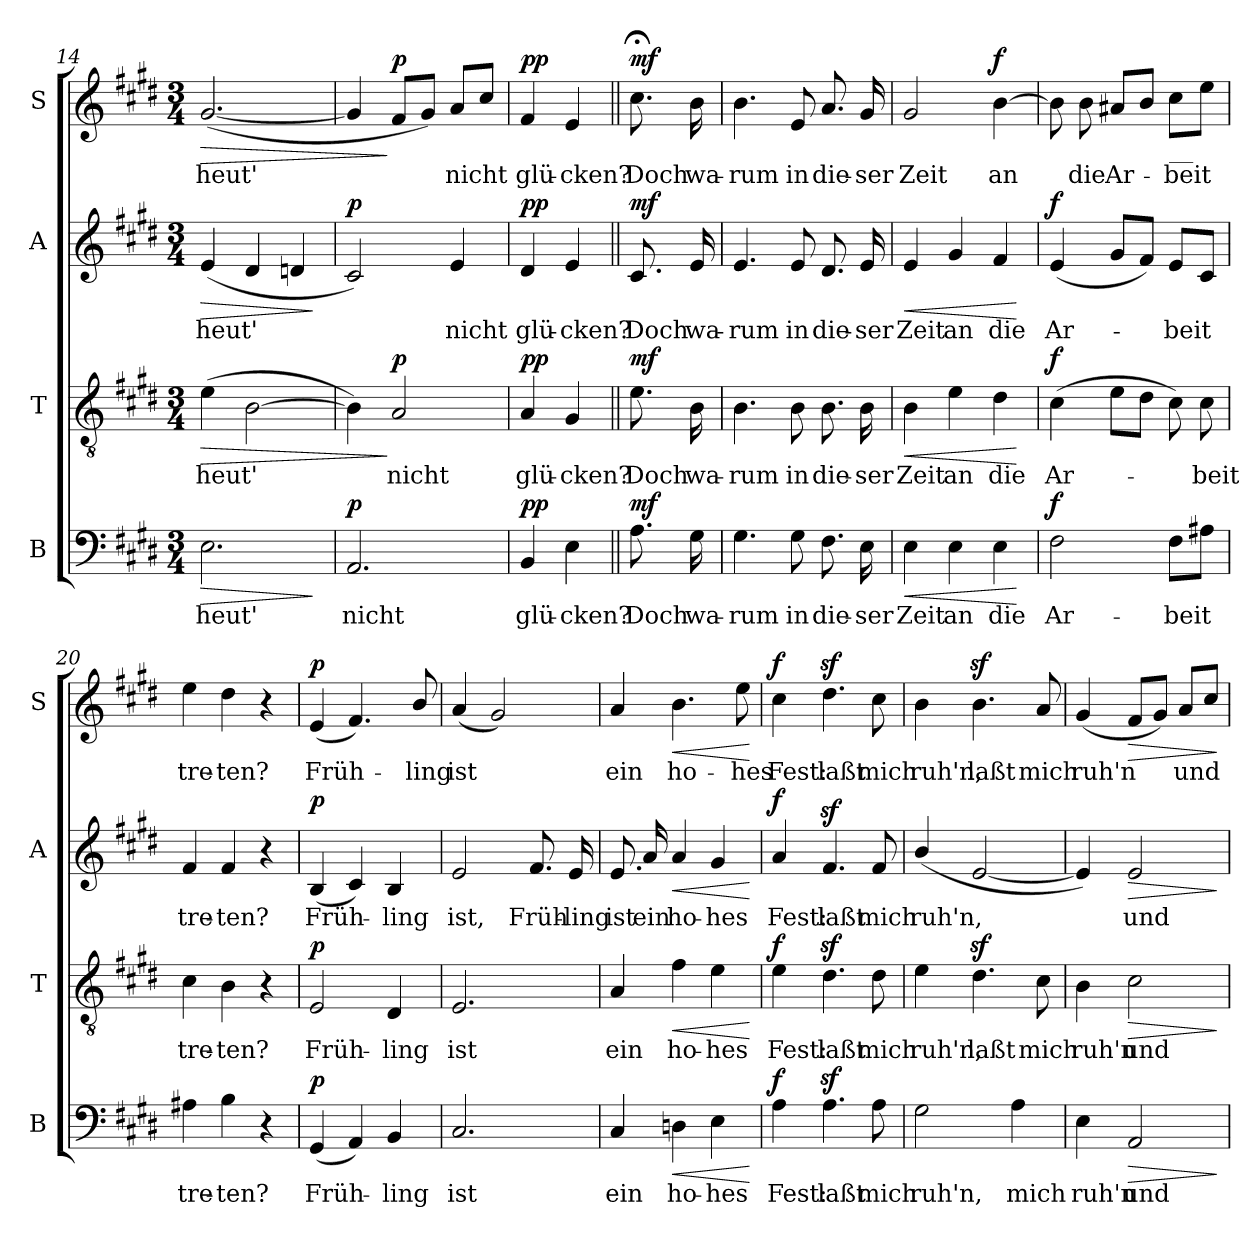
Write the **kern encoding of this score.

**kern	**text	**dynam	**kern	**text	**dynam	**kern	**text	**dynam	**kern	**text	**dynam
*part4	*part4	*part4	*part3	*part3	*part3	*part2	*part2	*part2	*part1	*part1	*part1
*staff4	*staff4	*staff4	*staff3	*staff3	*staff3	*staff2	*staff2	*staff2	*staff1	*staff1	*staff1
*I"B	*	*	*I"T	*	*	*I"A	*	*	*I"S	*	*
*I'B	*	*	*I'T	*	*	*I'A	*	*	*I'S	*	*
*clefF4	*	*	*clefGv2	*	*	*clefG2	*	*	*clefG2	*	*
*k[f#c#g#d#]	*	*	*k[f#c#g#d#]	*	*	*k[f#c#g#d#]	*	*	*k[f#c#g#d#]	*	*
*E:	*	*	*E:	*	*	*E:	*	*	*E:	*	*
*M3/4	*	*	*M3/4	*	*	*M3/4	*	*	*M3/4	*	*
=14	=14	=14	=14	=14	=14	=14	=14	=14	=14	=14	=14
!	!	!LO:HP:b	!	!	!LO:HP:b	!	!	!LO:HP:b	!	!	!LO:HP:b
2.E\	heut'	>	(>4e\	heut'	>	(4e/	heut'	>	([2.g#/	heut'	>
.	.	.	[2B\	.	.	4d#/	.	.	.	.	.
.	.	.	.	.	.	4dn/	.	.	.	.	.
.	.	]	.	.	.	.	.	]	.	.	.
=15	=15	=15	=15	=15	=15	=15	=15	=15	=15	=15	=15
!	!	!LO:DY:a	!	!	!	!	!	!LO:DY:a	!	!	!
2.AA/	nicht	p	4B\])	.	.	2c#/)	.	p	4g#/]	.	.
!	!	!	!	!	!LO:DY:n=1:a	!	!	!	!	!	!LO:DY:n=1:a
.	.	.	2A/	nicht	] p	.	.	.	8f#/L	.	] p
.	.	.	.	.	.	.	.	.	8g#/J)	.	.
.	.	.	.	.	.	4e/	nicht	.	8a/L	nicht	.
.	.	.	.	.	.	.	.	.	8cc#/J	.	.
=16	=16	=16	=16	=16	=16	=16	=16	=16	=16	=16	=16
!	!	!LO:DY:a	!	!	!LO:DY:a	!	!	!LO:DY:a	!	!	!LO:DY:a
4BB/	glü-	pp	4A/	glü-	pp	4d#/	glü-	pp	4f#/	glü-	pp
4E\	-cken?	.	4G#/	-cken?	.	4e/	-cken?	.	4e/	-cken?	.
=16X1||	=16X1||	=16X1||	=16X1||	=16X1||	=16X1||	=16X1||	=16X1||	=16X1||	=16X1||	=16X1||	=16X1||
!	!	!LO:DY:a	!	!	!LO:DY:a	!	!	!LO:DY:a	!	!	!LO:DY:b
8.A\	Doch	mf	8.e\	Doch	mf	8.c#/	Doch	mf	8.cc#;<\	Doch	mf
16G#\	wa-	.	16B\	wa-	.	16e/	wa-	.	16b\	wa-	.
=17	=17	=17	=17	=17	=17	=17	=17	=17	=17	=17	=17
4.G#\	-rum	.	4.B\	-rum	.	4.e/	-rum	.	4.b\	-rum	.
8G#\	in	.	8B\	in	.	8e/	in	.	8e/	in	.
8.F#\	die-	.	8.B\	die-	.	8.d#/	die-	.	8.a/	die-	.
16E\	-ser	.	16B\	-ser	.	16e/	-ser	.	16g#/	-ser	.
!!LO:PB:g=z
=18	=18	=18	=18	=18	=18	=18	=18	=18	=18	=18	=18
!	!	!LO:HP:b	!	!	!LO:HP:b	!	!	!LO:HP:b	!	!	!
4E\	Zeit	<	4B\	Zeit	<	4e/	Zeit	<	2g#/	Zeit	.
4E\	an	.	4e\	an	.	4g#/	an	.	.	.	.
!	!	!	!	!	!	!	!	!	!	!	!LO:DY:a
4E\	die	.	4d#\	die	.	4f#/	die	.	[4b\	an	f
.	.	[	.	.	[	.	.	[	.	.	.
=19	=19	=19	=19	=19	=19	=19	=19	=19	=19	=19	=19
!	!	!LO:DY:a	!	!	!LO:DY:a	!	!	!LO:DY:a	!	!	!
2F#\	Ar-	f	(>4c#\	Ar-	f	(4e/	Ar-	f	8b\]	.	.
.	.	.	.	.	.	.	.	.	8b\	die	.
.	.	.	8e\L	.	.	8g#/L	.	.	8a#X/L	Ar-	.
.	.	.	8d#\J	.	.	8f#/J)	.	.	8b/J	.	.
!	!	!	!	!	!	!	!	!	!LO:TX:b:t=__	!	!
8F#\L	-beit	.	8c#\)	.	.	8e/L	-beit	.	8cc#\L	-beit	.
8A#X\J	.	.	8c#\	-beit	.	8c#/J	.	.	8ee\J	.	.
=20	=20	=20	=20	=20	=20	=20	=20	=20	=20	=20	=20
4A#X\	tre-	.	4c#\	tre-	.	4f#/	tre-	.	4ee\	tre-	.
4B\	-ten?	.	4B\	-ten?	.	4f#/	-ten?	.	4dd#\	-ten?	.
4r	.	.	4r	.	.	4r	.	.	4r	.	.
=21	=21	=21	=21	=21	=21	=21	=21	=21	=21	=21	=21
!	!	!LO:DY:a	!	!	!LO:DY:a	!	!	!LO:DY:a	!	!	!LO:DY:a
(4GG#/	Früh-	p	2E/	Früh-	p	(4B/	Früh-	p	(4e/	Früh-	p
4AA/)	.	.	.	.	.	4c#/)	.	.	4.f#/)	.	.
4BB/	-ling	.	4D#/	-ling	.	4B/	ling	.	.	.	.
.	.	.	.	.	.	.	.	.	8b/	-ling	.
=22	=22	=22	=22	=22	=22	=22	=22	=22	=22	=22	=22
2.C#/	ist	.	2.E/	ist	.	2e/	ist,	.	(4a/	ist	.
.	.	.	.	.	.	.	.	.	2g#/)	.	.
.	.	.	.	.	.	8.f#/	Früh-	.	.	.	.
.	.	.	.	.	.	16e/	-ling	.	.	.	.
=23	=23	=23	=23	=23	=23	=23	=23	=23	=23	=23	=23
4C#/	ein	.	4A/	ein	.	8.e/	ist	.	4a/	ein	.
.	.	.	.	.	.	16a/	ein	.	.	.	.
!	!	!LO:HP:b	!	!	!LO:HP:b	!	!	!LO:HP:b	!	!	!LO:HP:b
4Dn\	ho-	<	4f#\	ho-	<	4a/	ho-	<	4.b\	ho-	<
4E\	-hes	.	4e\	-hes	.	4g#/	-hes	.	.	.	.
.	.	.	.	.	.	.	.	.	8ee\	-hes	.
.	.	[	.	.	[	.	.	[	.	.	[
!!LO:LB:g=z
=24	=24	=24	=24	=24	=24	=24	=24	=24	=24	=24	=24
!	!	!LO:DY:a	!	!	!LO:DY:a	!	!	!LO:DY:a	!	!	!LO:DY:a
4A\	Fest:	f	4e\	Fest:	f	4a/	Fest:	f	4cc#\	Fest:	f
4.Az>\	laßt	.	4.d#z>\	laßt	.	4.f#z>/	laßt	.	4.dd#z>\	laßt	.
8A\	mich	.	8d#\	mich	.	8f#/	mich	.	8cc#\	mich	.
=25	=25	=25	=25	=25	=25	=25	=25	=25	=25	=25	=25
2G#\	ruh'n,	.	4e\	ruh'n,	.	(4b/	ruh'n,	.	4b\	ruh'n,	.
.	.	.	4.d#z>\	laßt	.	[2e/	.	.	4.bz>\	laßt	.
4A\	mich	.	.	.	.	.	.	.	.	.	.
.	.	.	8c#\	mich	.	.	.	.	8a/	mich	.
=26	=26	=26	=26	=26	=26	=26	=26	=26	=26	=26	=26
4E\	ruh'n	.	4B\	ruh'n	.	4e/])	.	.	(4g#/	ruh'n	.
!	!	!LO:HP:b	!	!	!LO:HP:b	!	!	!LO:HP:b	!	!	!LO:HP:b
2AA/	und	>	2c#\	und	>	2e/	und	>	8f#/L	.	>
.	.	.	.	.	.	.	.	.	8g#/J)	.	.
.	.	.	.	.	.	.	.	.	8a/L	und	.
.	.	.	.	.	.	.	.	.	8cc#/J	.	.
.	.	]	.	.	]	.	.	]	.	.	]
=	=	=	=	=	=	=	=	=	=	=	=
*-	*-	*-	*-	*-	*-	*-	*-	*-	*-	*-	*-
